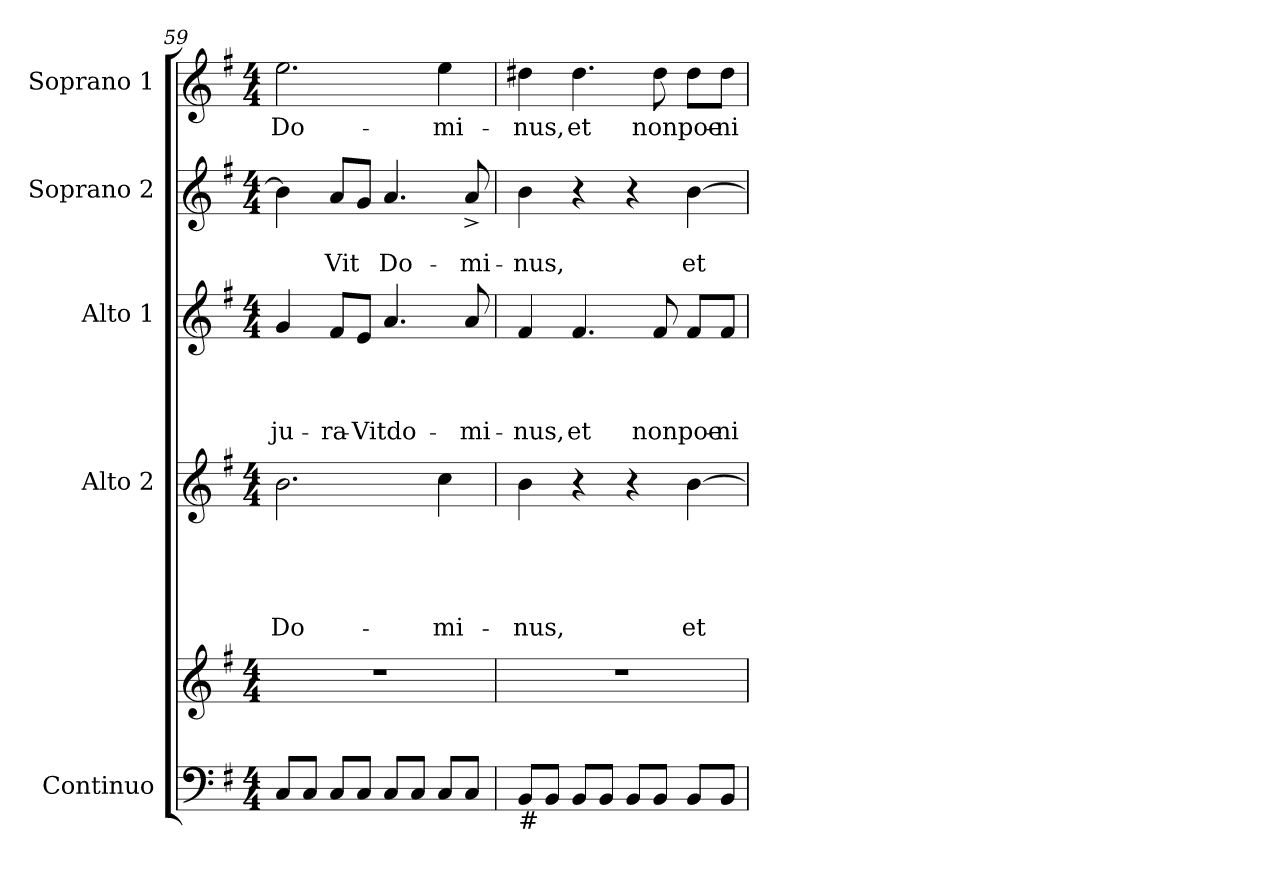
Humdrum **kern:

**kern	**kern	**kern	**text	**text	**text	**text	**text	**kern	**text	**text	**text	**text	**kern	**text	**text	**kern	**text
*part5	*part5	*part4	*part4	*part4	*part4	*part4	*part4	*part3	*part3	*part3	*part3	*part3	*part2	*part2	*part2	*part1	*part1
*staff6	*staff5	*staff4	*staff4	*staff4	*staff4	*staff4	*staff4	*staff3	*staff3	*staff3	*staff3	*staff3	*staff2	*staff2	*staff2	*staff1	*staff1
*I"Continuo	*	*I"Alto 2	*	*	*	*	*	*I"Alto 1	*	*	*	*	*I"Soprano 2	*	*	*I"Soprano 1	*
*	*	*I'A. 2	*	*	*	*	*	*I'A. 1	*	*	*	*	*I'S. 2	*	*	*I'S. 1	*
*clefF4	*clefG2	*clefG2	*	*	*	*	*	*clefG2	*	*	*	*	*clefG2	*	*	*clefG2	*
*k[f#]	*k[f#]	*k[f#]	*	*	*	*	*	*k[f#]	*	*	*	*	*k[f#]	*	*	*k[f#]	*
*G:	*G:	*G:	*	*	*	*	*	*G:	*	*	*	*	*G:	*	*	*G:	*
*M4/4	*M4/4	*M4/4	*	*	*	*	*	*M4/4	*	*	*	*	*M4/4	*	*	*M4/4	*
=59	=59	=59	=59	=59	=59	=59	=59	=59	=59	=59	=59	=59	=59	=59	=59	=59	=59
!	!	!	!	!	!	!	!LO:LY:b	!	!	!	!	!LO:LY:b	!	!	!	!	!LO:LY:b
8C/L	1r	2.b\	.	.	.	.	Do-	4g/	.	.	.	ju-	4b\]	.	.	2.ee\	Do-
8C/J	.	.	.	.	.	.	.	.	.	.	.	.	.	.	.	.	.
!	!	!	!	!	!	!	!	!	!	!	!	!LO:LY:b	!	!	!LO:LY:b	!	!
8C/L	.	.	.	.	.	.	.	8f#/L	.	.	.	-ra-	8a/L	.	-Vit	.	.
!	!	!	!	!	!	!	!	!	!	!	!	!LO:LY:b	!	!	!	!	!
8C/J	.	.	.	.	.	.	.	8e/J	.	.	.	-Vitdo-	8g/J	.	.	.	.
!	!	!	!	!	!	!	!	!	!	!	!	!	!	!	!LO:LY:b	!	!
8C</L	.	.	.	.	.	.	.	4.a/	.	.	.	.	4.a/	.	Do-	.	.
8C/J	.	.	.	.	.	.	.	.	.	.	.	.	.	.	.	.	.
!	!	!	!	!	!	!	!LO:LY:b	!	!	!	!	!	!	!	!	!	!LO:LY:b
8C/L	.	4cc\	.	.	.	.	-mi-	.	.	.	.	.	.	.	.	4ee\	-mi-
!	!	!	!	!	!	!	!	!	!	!	!	!LO:LY:b	!	!	!LO:LY:b	!	!
8C/J	.	.	.	.	.	.	.	8a/	.	.	.	-mi-	8a^</	.	-mi-	.	.
=60	=60	=60	=60	=60	=60	=60	=60	=60	=60	=60	=60	=60	=60	=60	=60	=60	=60
!LO:TX:b:t=#	!	!	!	!	!	!	!	!	!	!	!	!	!	!	!	!	!
!	!	!	!	!	!	!	!LO:LY:b	!	!	!	!	!LO:LY:b	!	!	!LO:LY:b	!	!LO:LY:b
8BB/L	1r	4b\	.	.	.	.	-nus,	4f#/	.	.	.	-nus,	4b\	.	-nus,	4dd#X\	-nus,
8BB/J	.	.	.	.	.	.	.	.	.	.	.	.	.	.	.	.	.
!	!	!	!	!	!	!	!	!	!	!	!	!LO:LY:b	!	!	!	!	!LO:LY:b
8BB/L	.	4r	.	.	.	.	.	4.f#/	.	.	.	et	4r	.	.	4.dd#\	et
8BB/J	.	.	.	.	.	.	.	.	.	.	.	.	.	.	.	.	.
8BB/L	.	4r	.	.	.	.	.	.	.	.	.	.	4r	.	.	.	.
!	!	!	!	!	!	!	!	!	!	!	!	!LO:LY:b	!	!	!	!	!LO:LY:b
8BB/J	.	.	.	.	.	.	.	8f#/	.	.	.	nonpoe-	.	.	.	8dd#\	nonpoe-
!	!	!	!	!	!	!	!LO:LY:b	!	!	!	!	!	!	!	!LO:LY:b	!	!
8BB/L	.	[<4b\	.	.	.	.	et	8f#/L	.	.	.	.	[<4b\	.	et	8dd#\L	.
!	!	!	!	!	!	!	!	!	!	!	!	!LO:LY:b	!	!	!	!	!LO:LY:b
8BB/J	.	.	.	.	.	.	.	8f#/J	.	.	.	-ni-	.	.	.	8dd#\J	-ni-
=	=	=	=	=	=	=	=	=	=	=	=	=	=	=	=	=	=
*-	*-	*-	*-	*-	*-	*-	*-	*-	*-	*-	*-	*-	*-	*-	*-	*-	*-
